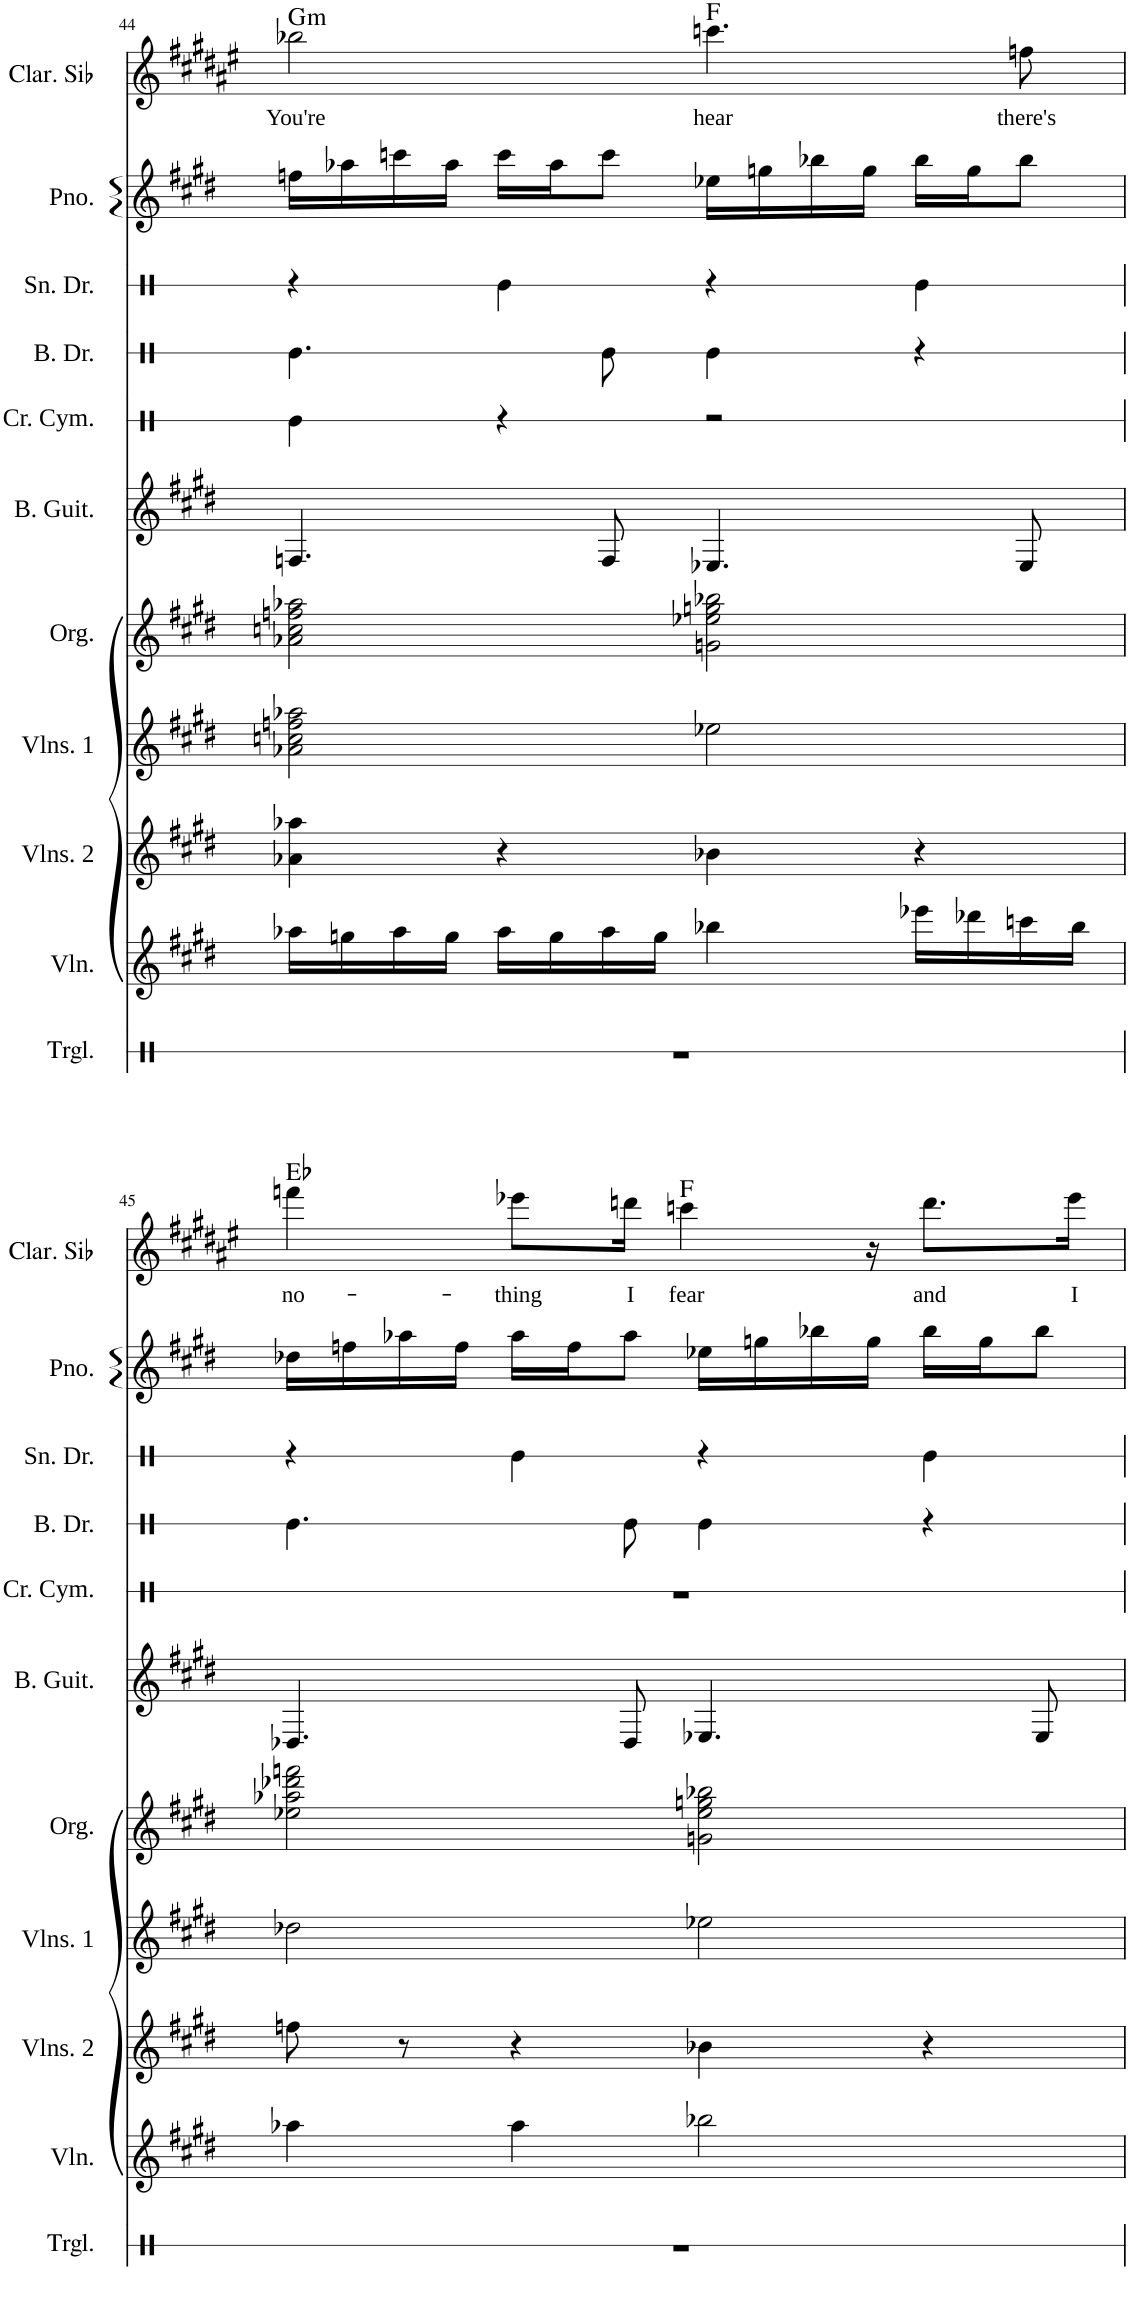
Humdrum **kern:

**kern	**kern	**kern	**kern	**kern	**kern	**kern	**kern	**kern	**kern	**kern	**text	**harte
*part11	*part10	*part9	*part8	*part7	*part6	*part5	*part4	*part3	*part2	*part1	*part1	*part1
*staff11	*staff10	*staff9	*staff8	*staff7	*staff6	*staff5	*staff4	*staff3	*staff2	*staff1	*staff1	*
*I"Triangle	*I"Violin	*I"Violins 2	*I"Violins 1	*I"Organ	*I"Bass Guitar	*I"Crash Cymbal	*I"Bass Drum	*I"Snare Drum	*I"Piano	*I"Clarinette en Sib	*	*
*I'Trgl.	*I'Vln.	*I'Vlns. 2	*I'Vlns. 1	*I'Org.	*I'B. Guit.	*I'Cr. Cym.	*I'B. Dr.	*I'Sn. Dr.	*I'Pno.	*I'Clar. Sib	*	*
!!LO:PB:g=z
*clefX	*clefG2	*clefG2	*clefG2	*clefG2	*clefG2	*clefX	*clefX	*clefX	*clefG2	*clefG2	*	*
*	*	*	*	*	*	*	*	*	*	*Trd1c2	*	*
*k[f#c#g#d#]	*k[f#c#g#d#]	*k[f#c#g#d#]	*k[f#c#g#d#]	*k[f#c#g#d#]	*k[f#c#g#d#]	*k[f#c#g#d#]	*k[f#c#g#d#]	*k[f#c#g#d#]	*k[f#c#g#d#]	*k[f#c#g#d#a#e#]	*	*
*M4/4	*M4/4	*M4/4	*M4/4	*M4/4	*M4/4	*M4/4	*M4/4	*M4/4	*M4/4	*M4/4	*	*
=44	=44	=44	=44	=44	=44	=44	=44	=44	=44	=44	=44	=44
!	!	!	!	!	!	!	!	!	!	!	!LO:LY:b	!LO:H:kt=m
1r	16aa-X\LL	4a-X\ 4aa-X\	2a-X\ 2ccn\ 2ffn\ 2aa-X\	2a-X\ 2ccn\ 2ffn\ 2aa-X\	4.Fn/	4Re\	4.Re\	4r	16ffn\LL	2bb-X\	You're	G:min
.	16ggn\	.	.	.	.	.	.	.	16aa-X\	.	.	.
.	16aa-\	.	.	.	.	.	.	.	16cccn\	.	.	.
.	16gg\JJ	.	.	.	.	.	.	.	16aa-\JJ	.	.	.
.	16aa-\LL	4r	.	.	.	4r	.	4Re\	16ccc\LL	.	.	.
.	16gg\	.	.	.	.	.	.	.	16aa-\J	.	.	.
.	16aa-\	.	.	.	8F/	.	8Re\	.	8ccc\J	.	.	.
.	16gg\JJ	.	.	.	.	.	.	.	.	.	.	.
!	!	!	!	!	!	!	!	!	!	!	!LO:LY:b	!
.	4bb-X\	4b-X\	2ee-X\	2gn\ 2ee-X\ 2ggn\ 2bb-X\	4.E-X/	2r	4Re\	4r	16ee-X\LL	4.cccn\	hear	F:maj
.	.	.	.	.	.	.	.	.	16ggn\	.	.	.
.	.	.	.	.	.	.	.	.	16bb-X\	.	.	.
.	.	.	.	.	.	.	.	.	16gg\JJ	.	.	.
.	16eee-X\LL	4r	.	.	.	.	4r	4Re\	16bb-\LL	.	.	.
.	16ddd-X\	.	.	.	.	.	.	.	16gg\J	.	.	.
!	!	!	!	!	!	!	!	!	!	!	!LO:LY:b	!
.	16cccn\	.	.	.	8E-/	.	.	.	8bb-\J	8ffn\	there's	.
.	16bb-\JJ	.	.	.	.	.	.	.	.	.	.	.
!!LO:LB:g=z
=45	=45	=45	=45	=45	=45	=45	=45	=45	=45	=45	=45	=45
!	!	!	!	!	!	!	!	!	!	!	!LO:LY:b	!
1r	4aa-X\	8ffn\	2dd-X\	2ee-X\ 2aa-X\ 2ddd-X\ 2fffn\	4.D-X/	1r	4.Re\	4r	16dd-X\LL	4fffn\	no-	Eb:maj
.	.	.	.	.	.	.	.	.	16ffn\	.	.	.
.	.	8r	.	.	.	.	.	.	16aa-X\	.	.	.
.	.	.	.	.	.	.	.	.	16ff\JJ	.	.	.
!	!	!	!	!	!	!	!	!	!	!	!LO:LY:b	!
.	4aa-\	4r	.	.	.	.	.	4Re\	16aa-\LL	8eee-X\L	-thing	.
.	.	.	.	.	.	.	.	.	16ff\J	.	.	.
!	!	!	!	!	!	!	!	!	!	!	!LO:LY:b	!
.	.	.	.	.	8D-/	.	8Re\	.	8aa-\J	16dddn\Jk	I	.
!	!	!	!	!	!	!	!	!	!	!	!LO:LY:b	!
.	.	.	.	.	.	.	.	.	.	4cccn\	fear	F:maj
.	2bb-X\	4b-X\	2ee-X\	2gn\ 2ee-\ 2ggn\ 2bb-X\	4.E-X/	.	4Re\	4r	16ee-X\LL	.	.	.
.	.	.	.	.	.	.	.	.	16ggn\	.	.	.
.	.	.	.	.	.	.	.	.	16bb-X\	.	.	.
.	.	.	.	.	.	.	.	.	16gg\JJ	16r	.	.
!	!	!	!	!	!	!	!	!	!	!	!LO:LY:b	!
.	.	4r	.	.	.	.	4r	4Re\	16bb-\LL	8.ddd\L	and	.
.	.	.	.	.	.	.	.	.	16gg\J	.	.	.
.	.	.	.	.	8E-/	.	.	.	8bb-\J	.	.	.
!	!	!	!	!	!	!	!	!	!	!	!LO:LY:b	!
.	.	.	.	.	.	.	.	.	.	16eee-\Jk	I	.
=	=	=	=	=	=	=	=	=	=	=	=	=
*-	*-	*-	*-	*-	*-	*-	*-	*-	*-	*-	*-	*-
